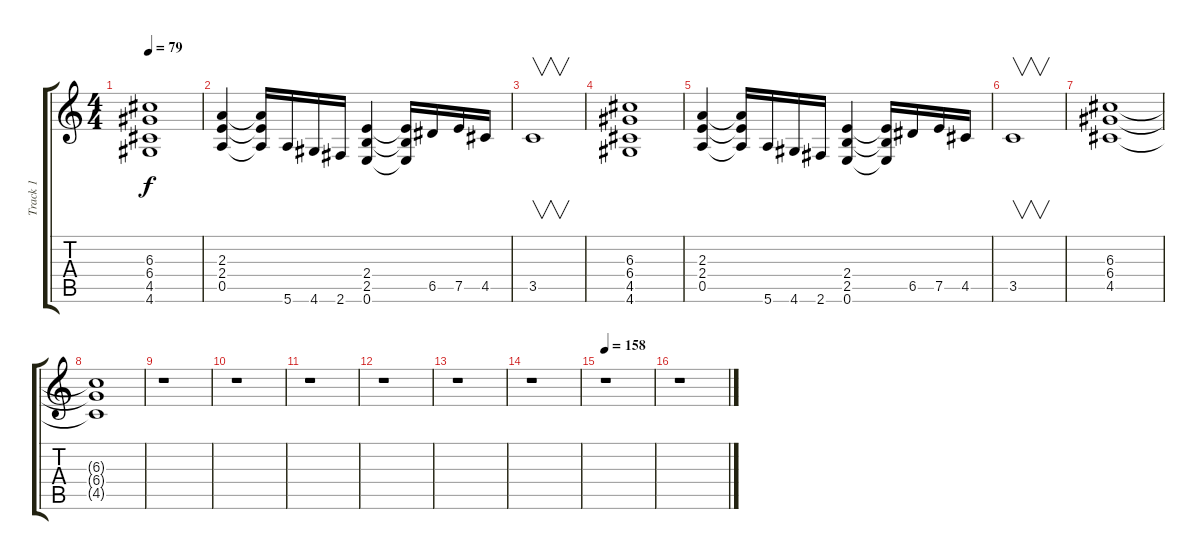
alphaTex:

\track ("Track 1" "Track 1") {instrument overdrivenguitar}
\staff {score tabs}
\tuning (E4 B3 G3 D3 A2 E2) {hide}
\ts (4 4)
\tempo 79
\clef g2
\ks c
(6.3 6.4 4.5 4.6).1{dy f} |
(2.3 2.4 0.5).4 (2.3{t} 2.4{t} 0.5{t}).16 5.6.16 4.6.16 2.6.16 (2.4 2.5 0.6).4 (2.4{t} 2.5{t} 0.6{t}).16 6.5.16 7.5.16 4.5.16 |
3.5.1{v} |
(6.3 6.4 4.5 4.6).1 |
(2.3 2.4 0.5).4 (2.3{t} 2.4{t} 0.5{t}).16 5.6.16 4.6.16 2.6.16 (2.4 2.5 0.6).4 (2.4{t} 2.5{t} 0.6{t}).16 6.5.16 7.5.16 4.5.16 |
3.5.1{v} |
(6.3 6.4 4.5).1 |
(6.3{t} 6.4{t} 4.5{t}).1 |
r.1 |
r.1 |
r.1 |
r.1 |
r.1 |
r.1 |
\tempo 158
r.1 |
r.1
